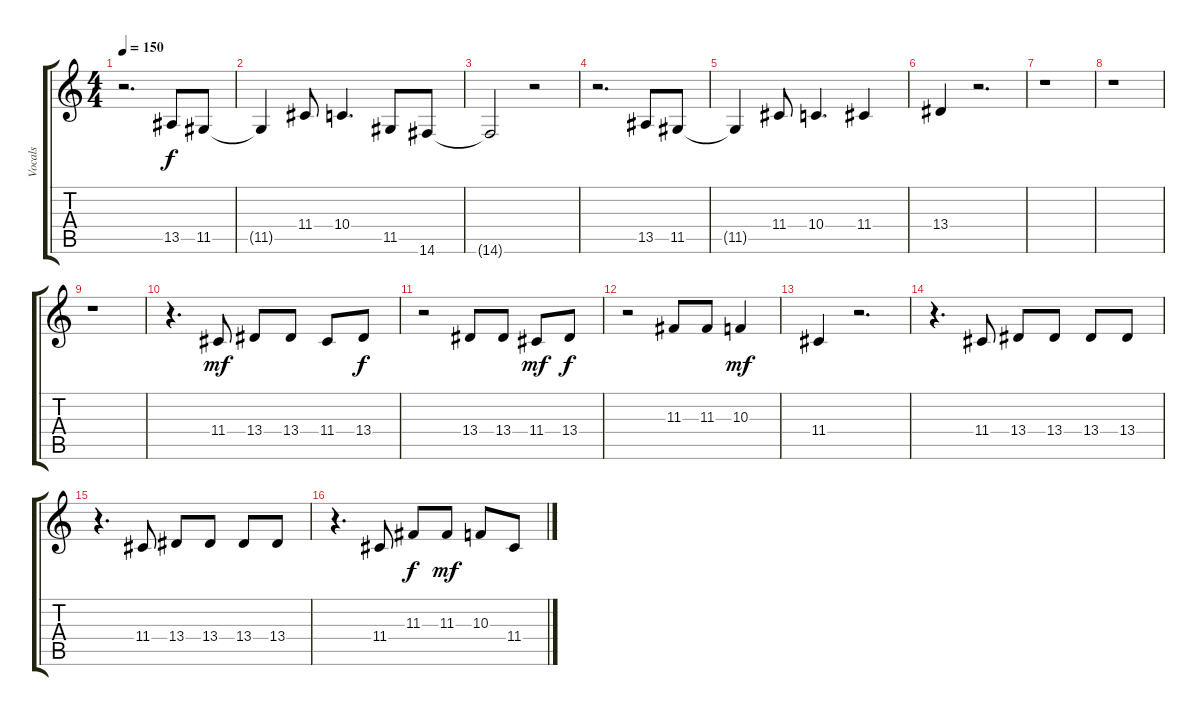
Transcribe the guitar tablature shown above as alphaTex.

\track ("Vocals" "Vocals") {instrument trumpet}
\staff {score tabs}
\tuning (E4 B3 G3 D3 A2 E2) {hide}
\ts (4 4)
\tempo 150
\clef g2
\ks c
r.2{d dy f} 13.5.8 11.5.8 |
11.5{t}.4 11.4.8 10.4.4{d} 11.5.8 14.6.8 |
14.6{t}.2 r.2 |
r.2{d} 13.5.8 11.5.8 |
11.5{t}.4 11.4.8 10.4.4{d} 11.4.4 |
13.4.4 r.2{d} |
r.1 |
r.1 |
r.1 |
r.4{d} 11.4.8{dy mf} 13.4.8 13.4.8 11.4.8 13.4.8{dy f} |
r.2 13.4.8 13.4.8 11.4.8{dy mf} 13.4.8{dy f} |
r.2 11.3.8 11.3.8 10.3.4{dy mf} |
11.4.4 r.2{d} |
r.4{d} 11.4.8 13.4.8 13.4.8 13.4.8 13.4.8 |
r.4{d} 11.4.8 13.4.8 13.4.8 13.4.8 13.4.8 |
r.4{d} 11.4.8 11.3.8{dy f} 11.3.8{dy mf} 10.3.8 11.4.8
